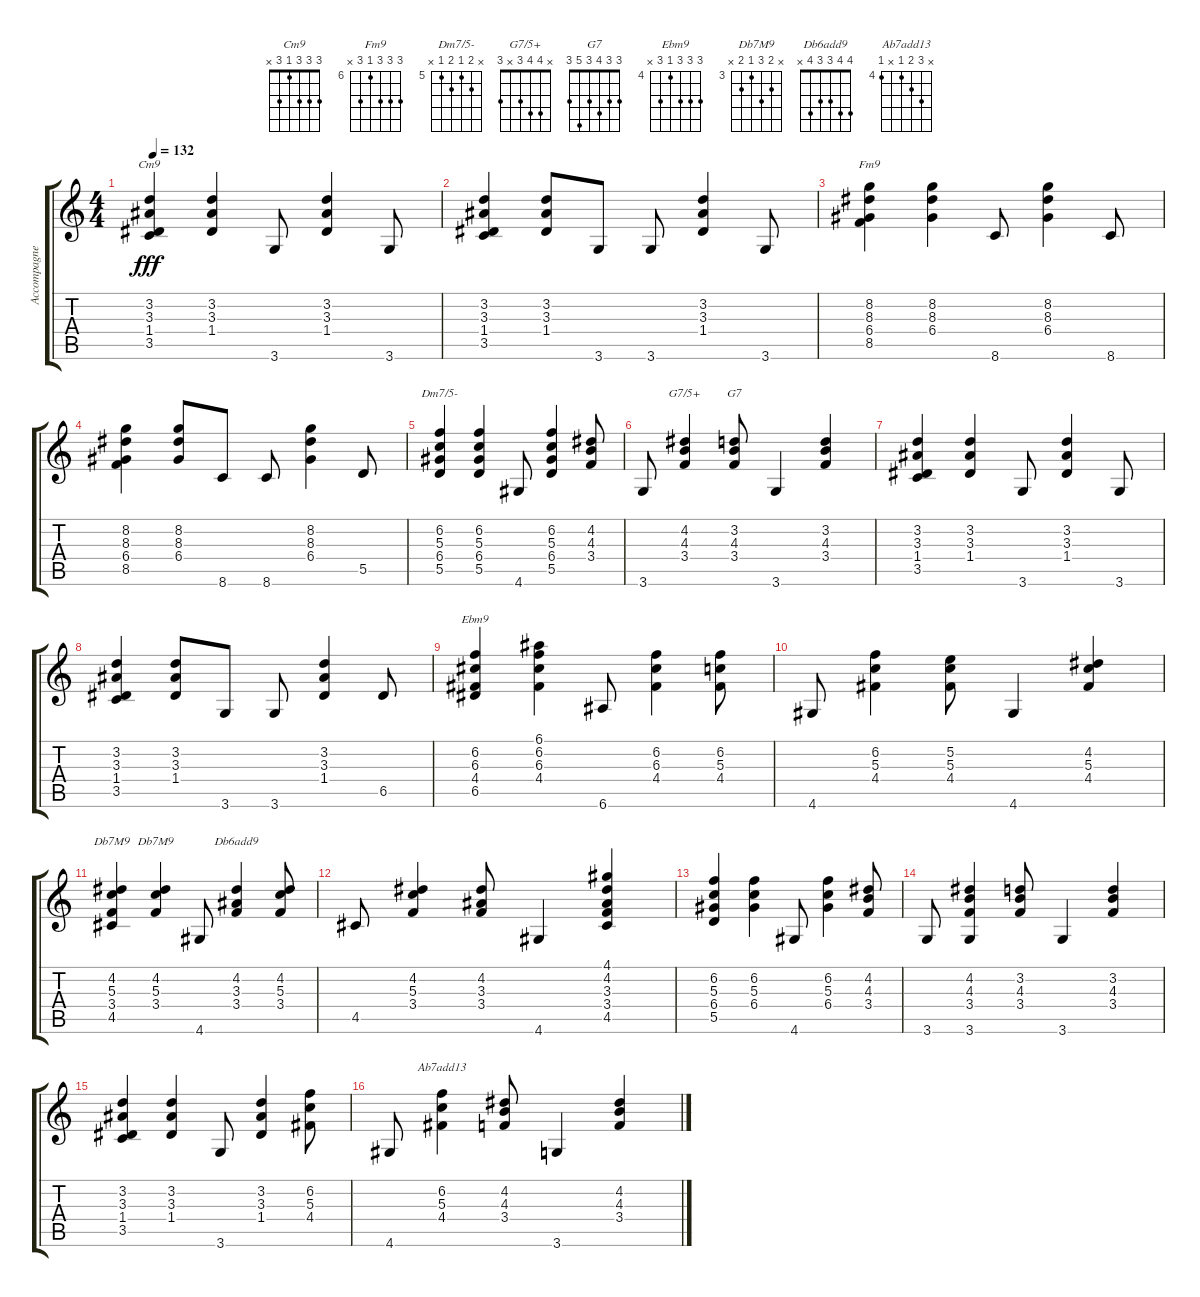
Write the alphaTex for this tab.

\track ("Accompagnement Classique" "Accompagne") {instrument acousticguitarnylon}
\staff {score tabs}
\tuning (E4 B3 G3 D3 A2 E2) {hide}
\chord ("Cm9" 3 3 3 1 3 x)
\chord ("Fm9" 8 8 8 6 8 x) {firstfret 6}
\chord ("Dm7/5-" x 6 5 6 5 x) {firstfret 5}
\chord ("G7/5+" x 4 4 3 x 3)
\chord ("G7" 3 3 4 3 5 3)
\chord ("Ebm9" 6 6 6 4 6 x) {firstfret 4}
\chord ("Db7M9" x 4 5 3 4 x)
\chord ("Db7M9" x 4 5 3 4 x) {firstfret 3}
\chord ("Db6add9" 4 4 3 3 4 x)
\chord ("Ab7add13" x 6 5 4 x 4) {firstfret 4}
\ts (4 4)
\tempo 132
\clef g2
\ks c
(3.2 3.3 1.4 3.5).4{ch "Cm9" dy fff} (3.2 3.3 1.4).4 3.6.8 (3.2 3.3 1.4).4 3.6.8 |
(3.2 3.3 1.4 3.5).4 (3.2 3.3 1.4).8 3.6.8 3.6.8 (3.2 3.3 1.4).4 3.6.8 |
(8.2 8.3 6.4 8.5).4{ch "Fm9"} (8.2 8.3 6.4).4 8.6.8 (8.2 8.3 6.4).4 8.6.8 |
(8.2 8.3 6.4 8.5).4 (8.2 8.3 6.4).8 8.6.8 8.6.8 (8.2 8.3 6.4).4 5.5.8 |
(6.2 5.3 6.4 5.5).4{ch "Dm7/5-"} (6.2 5.3 6.4 5.5).4 4.6.8 (6.2 5.3 6.4 5.5).4 (4.2 4.3 3.4).8 |
3.6.8 (4.2 4.3 3.4).4{ch "G7/5+"} (3.2 4.3 3.4).8{ch "G7"} 3.6.4 (3.2 4.3 3.4).4 |
(3.2 3.3 1.4 3.5).4 (3.2 3.3 1.4).4 3.6.8 (3.2 3.3 1.4).4 3.6.8 |
(3.2 3.3 1.4 3.5).4 (3.2 3.3 1.4).8 3.6.8 3.6.8 (3.2 3.3 1.4).4 6.5.8 |
(6.2 6.3 4.4 6.5).4{ch "Ebm9"} (6.1 6.2 6.3 4.4).4 6.6.8 (6.2 6.3 4.4).4 (6.2 5.3 4.4).8 |
4.6.8 (6.2 5.3 4.4).4 (5.2 5.3 4.4).8 4.6.4 (4.2 5.3 4.4).4 |
(4.2 5.3 3.4 4.5).4{ch "Db7M9"} (4.2 5.3 3.4).4{ch "Db7M9"} 4.6.8 (4.2 3.3 3.4).4{ch "Db6add9"} (4.2 5.3 3.4).8 |
4.5.8 (4.2 5.3 3.4).4 (4.2 3.3 3.4).8 4.6.4 (4.1 4.2 3.3 3.4 4.5).4 |
(6.2 5.3 6.4 5.5).4 (6.2 5.3 6.4).4 4.6.8 (6.2 5.3 6.4).4 (4.2 4.3 3.4).8 |
3.6.8 (4.2 4.3 3.4 3.6).4 (3.2 4.3 3.4).8 3.6.4 (3.2 4.3 3.4).4 |
(3.2 3.3 1.4 3.5).4 (3.2 3.3 1.4).4 3.6.8 (3.2 3.3 1.4).4 (6.2 5.3 4.4).8 |
4.6.8 (6.2 5.3 4.4).4{ch "Ab7add13"} (4.2 4.3 3.4).8 3.6.4 (4.2 4.3 3.4).4
